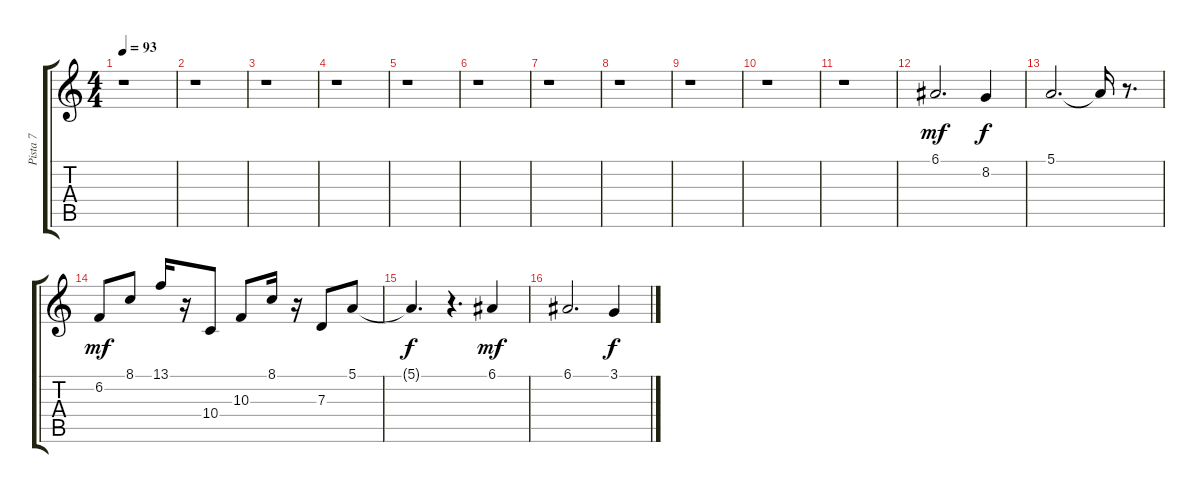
\track ("Pista 7" "Pista 7") {instrument electricpiano1}
\staff {score tabs}
\tuning (E4 B3 G3 D3 A2 E2) {hide}
\ts (4 4)
\tempo 93
\clef g2
\ks c
r.1{dy f} |
r.1 |
r.1 |
r.1 |
r.1 |
r.1 |
r.1 |
r.1 |
r.1 |
r.1 |
r.1 |
6.1.2{d dy mf} 8.2.4{dy f} |
5.1.2{d} 5.1{t}.16 r.8{d} |
6.2.8{dy mf} 8.1.8 13.1.16 r.16 10.4.8 10.3.8 8.1.16 r.16 7.3.8 5.1.8 |
5.1{t}.4{d dy f} r.4{d} 6.1.4{dy mf} |
6.1.2{d} 3.1.4{dy f}
